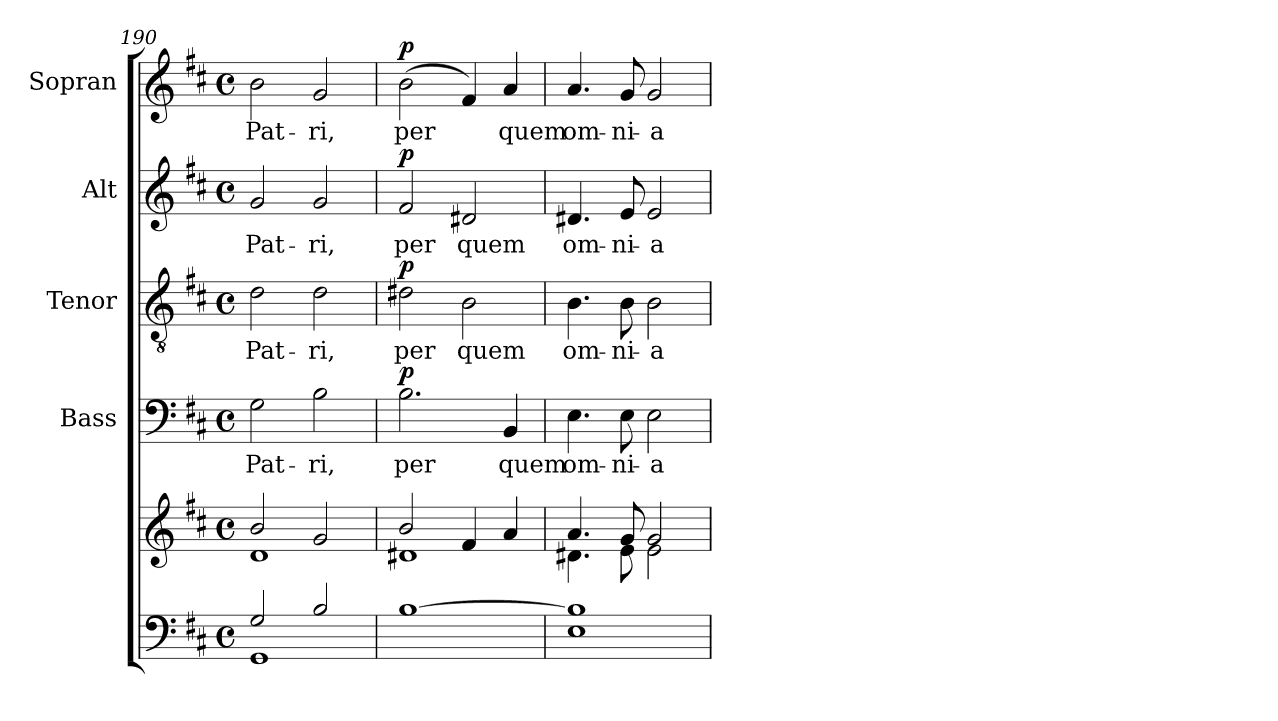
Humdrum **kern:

**kern	**kern	**kern	**text	**dynam	**kern	**text	**dynam	**kern	**text	**dynam	**kern	**text	**dynam
*part5	*part5	*part4	*part4	*part4	*part3	*part3	*part3	*part2	*part2	*part2	*part1	*part1	*part1
*staff6	*staff5	*staff4	*staff4	*staff4	*staff3	*staff3	*staff3	*staff2	*staff2	*staff2	*staff1	*staff1	*staff1
*	*	*I"Bass	*	*	*I"Tenor	*	*	*I"Alt	*	*	*I"Sopran	*	*
*	*	*I'B.	*	*	*I'T.	*	*	*I'A.	*	*	*I'S.	*	*
*clefF4	*clefG2	*clefF4	*	*	*clefGv2	*	*	*clefG2	*	*	*clefG2	*	*
*k[f#c#]	*k[f#c#]	*k[f#c#]	*	*	*k[f#c#]	*	*	*k[f#c#]	*	*	*k[f#c#]	*	*
*D:	*D:	*D:	*	*	*D:	*	*	*D:	*	*	*D:	*	*
*M4/4	*M4/4	*M4/4	*	*	*M4/4	*	*	*M4/4	*	*	*M4/4	*	*
*met(c)	*met(c)	*met(c)	*	*	*met(c)	*	*	*met(c)	*	*	*met(c)	*	*
=190	=190	=190	=190	=190	=190	=190	=190	=190	=190	=190	=190	=190	=190
*^	*^	*	*	*	*	*	*	*	*	*	*	*	*
!	!	!	!	!	!LO:LY:b	!	!	!LO:LY:b	!	!	!LO:LY:b	!	!	!LO:LY:b	!
2G/	1GG	2b/	1d	2G\	Pat-	.	2d\	Pat-	.	2g/	Pat-	.	2b\	Pat-	.
!	!	!	!	!	!LO:LY:b	!	!	!LO:LY:b	!	!	!LO:LY:b	!	!	!LO:LY:b	!
2B/	.	2g/	.	2B\	-ri,	.	2d\	-ri,	.	2g/	-ri,	.	2g/	-ri,	.
*v	*v	*	*	*	*	*	*	*	*	*	*	*	*	*	*
=191	=191	=191	=191	=191	=191	=191	=191	=191	=191	=191	=191	=191	=191	=191
!	!	!	!	!LO:LY:b	!LO:DY:a	!	!LO:LY:b	!LO:DY:a	!	!LO:LY:b	!LO:DY:a	!	!LO:LY:b	!LO:DY:a
[1B	2b/	1d#X	2.B\	per	p	2d#X\	per	p	2f#/	per	p	(>2b\	per	p
!	!	!	!	!	!	!	!LO:LY:b	!	!	!LO:LY:b	!	!	!	!
.	4f#/	.	.	.	.	2B\	quem	.	2d#X/	quem	.	4f#/)	.	.
!	!	!	!	!LO:LY:b	!	!	!	!	!	!	!	!	!LO:LY:b	!
.	4a/	.	4BB/	quem	.	.	.	.	.	.	.	4a/	quem	.
!!LO:PB:g=z
=192	=192	=192	=192	=192	=192	=192	=192	=192	=192	=192	=192	=192	=192	=192
*^	*	*	*	*	*	*	*	*	*	*	*	*	*	*
!	!	!	!	!	!LO:LY:b	!	!	!LO:LY:b	!	!	!LO:LY:b	!	!	!LO:LY:b	!
1B]	1E	4.a/	4.d#X\	4.E\	om-	.	4.B\	om-	.	4.d#X/	om-	.	4.a/	om-	.
!	!	!	!	!	!LO:LY:b	!	!	!LO:LY:b	!	!	!LO:LY:b	!	!	!LO:LY:b	!
.	.	8g/	8e\	8E\	-ni-	.	8B\	-ni-	.	8e/	-ni-	.	8g/	-ni-	.
!	!	!	!	!	!LO:LY:b	!	!	!LO:LY:b	!	!	!LO:LY:b	!	!	!LO:LY:b	!
.	.	2g/	2e\	2E\	-a	.	2B\	-a	.	2e/	-a	.	2g/	-a	.
*v	*v	*	*	*	*	*	*	*	*	*	*	*	*	*	*
*	*v	*v	*	*	*	*	*	*	*	*	*	*	*	*
=	=	=	=	=	=	=	=	=	=	=	=	=	=
*-	*-	*-	*-	*-	*-	*-	*-	*-	*-	*-	*-	*-	*-
